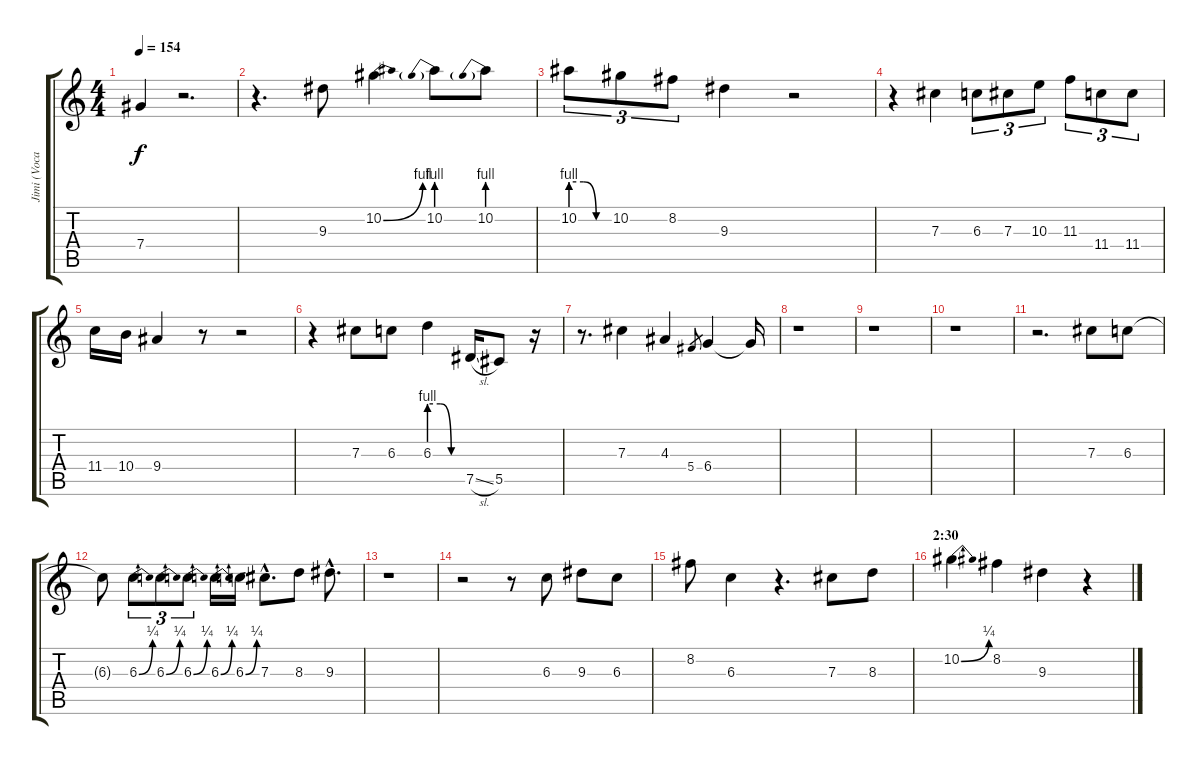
\track ("Jimi (Vocals)" "Jimi (Voca") {instrument distortionguitar}
\staff {score tabs}
\tuning (Eb4 Bb3 Gb3 Db3 Ab2 Eb2) {hide}
\ts (4 4)
\tempo 154
\clef g2
\ks c
7.4.4{dy f} r.2{d} |
r.4{d} 9.3.8 10.2{be (bend 0 0 60 4)}.4 10.2{be (prebend 0 4 60 4)}.8 10.2{be (prebend 0 4 60 4)}.8 |
10.2{be (custom 0 4 20 4 40 0 60 0)}.8{tu (3 2)} 10.2.8{tu (3 2)} 8.2.8{tu (3 2)} 9.3.4 r.2 |
r.4 7.3.4 6.3.8{tu (3 2)} 7.3.8{tu (3 2)} 10.3.8{tu (3 2)} 11.3.8{tu (3 2)} 11.4.8{tu (3 2)} 11.4.8{tu (3 2)} |
11.4.16 10.4.16 9.4.4 r.8 r.2 |
r.4 7.3.8 6.3.8 6.3{be (custom 0 4 20 4 40 0 60 0)}.4 7.5{sl}.16 5.5.8 r.16 |
r.8{d} 7.3.4 4.3.4 5.4.8{gr} 6.4.4 6.4{t}.16 |
r.1 |
r.1 |
r.1 |
r.2{d} 7.3.8 6.3.8 |
6.3{t}.8 6.3{be (bend 0 0 60 1)}.8{tu (3 2)} 6.3{be (bend 0 0 60 1)}.8{tu (3 2)} 6.3{be (bend 0 0 60 1)}.8{tu (3 2)} 6.3{be (bend 0 0 60 1)}.16 6.3{be (bend 0 0 60 1)}.16 7.3{hac}.8{d} 8.3.8 9.3{hac}.8{d} |
r.1 |
r.2 r.8 6.3.8 9.3.8 6.3.8 |
8.2.8 6.3.4 r.4{d} 7.3.8 8.3.8 |
\section ("" "2:30")
10.2{be (bend 0 0 60 1)}.4 8.2.4 9.3.4 r.4
